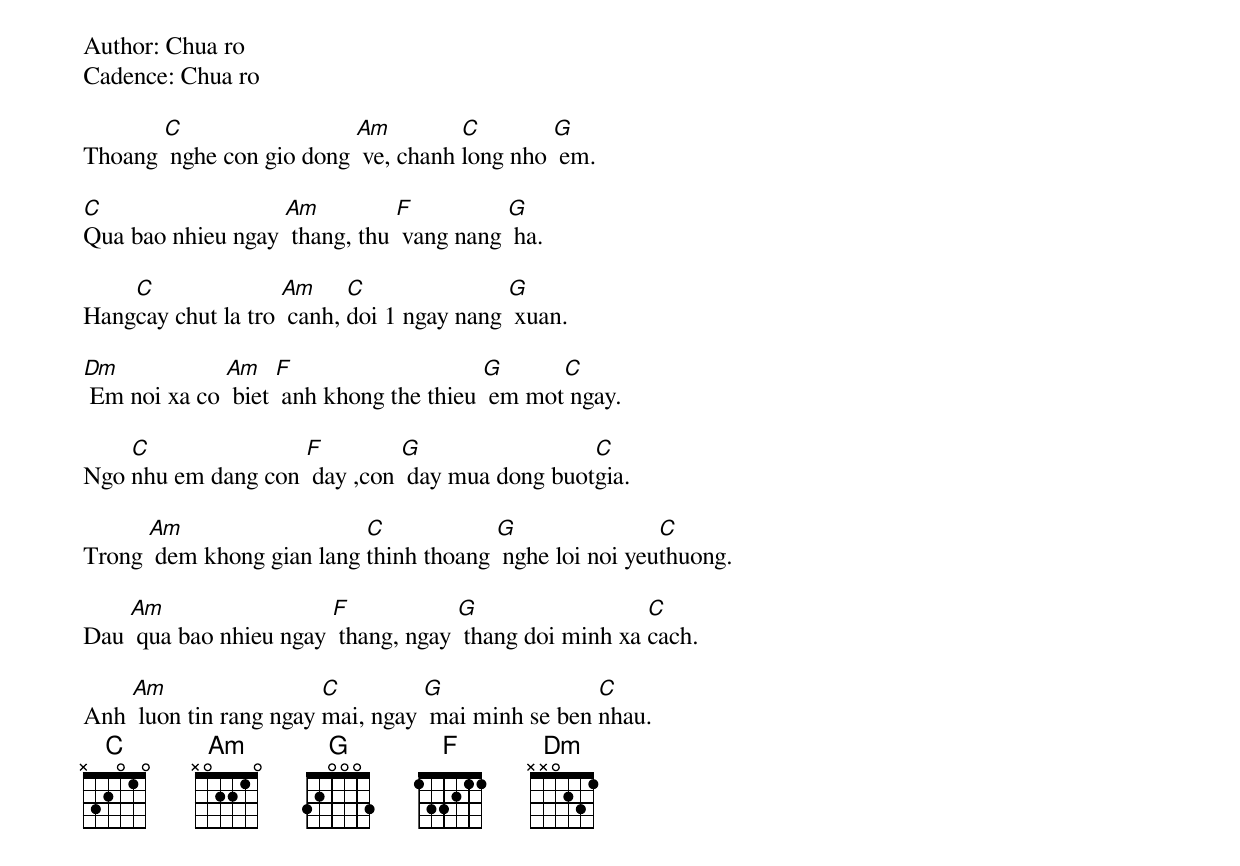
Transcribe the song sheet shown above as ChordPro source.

Author: Chua ro
Cadence: Chua ro

Thoang [C] nghe con gio dong [Am] ve, chanh [C]long nho [G] em.

[C]Qua bao nhieu ngay [Am] thang, thu [F] vang nang [G] ha.

Hang[C]cay chut la tro [Am] canh, [C]doi 1 ngay nang [G] xuan.

[Dm] Em noi xa co [Am] biet [F] anh khong the thieu [G] em mot[C] ngay.

Ngo [C]nhu em dang con [F] day ,con [G] day mua dong buot[C]gia.

Trong [Am] dem khong gian lang [C]thinh thoang [G] nghe loi noi yeu[C]thuong.

Dau [Am] qua bao nhieu ngay [F] thang, ngay [G] thang doi minh xa [C]cach.

Anh [Am] luon tin rang ngay [C]mai, ngay [G] mai minh se ben [C]nhau.
